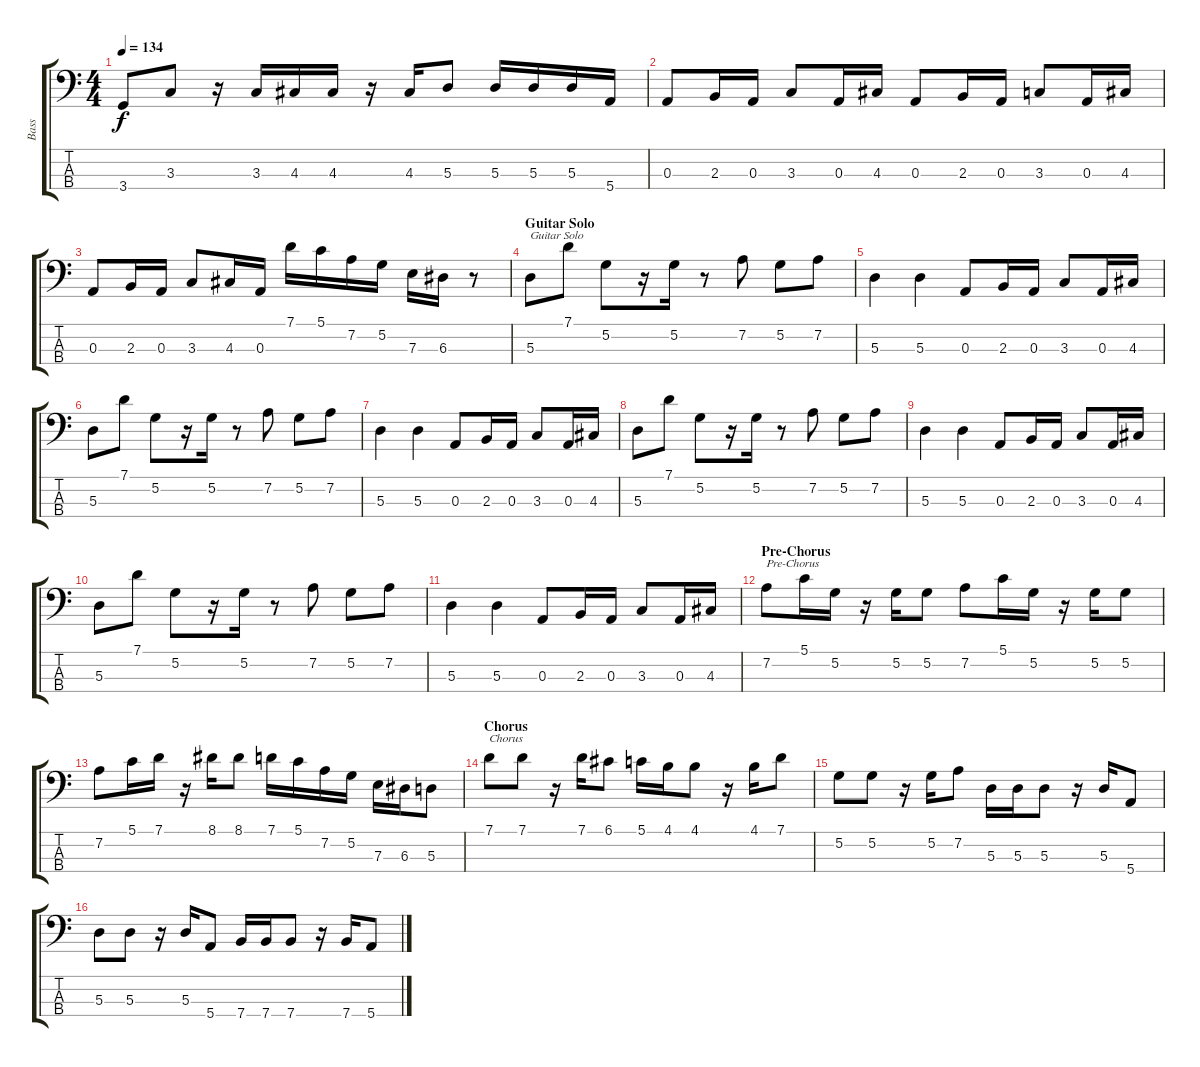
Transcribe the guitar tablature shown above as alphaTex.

\track ("Bass" "Bass") {instrument electricbasspick}
\staff {score tabs}
\tuning (G2 D2 A1 E1) {hide}
\ts (4 4)
\tempo 134
\clef f4
\ks c
3.4.8{dy f} 3.3.8 r.16 3.3.16 4.3.16 4.3.16 r.16 4.3.16 5.3.8 5.3.16 5.3.16 5.3.16 5.4.16 |
0.3.8 2.3.16 0.3.16 3.3.8 0.3.16 4.3.16 0.3.8 2.3.16 0.3.16 3.3.8 0.3.16 4.3.16 |
0.3.8 2.3.16 0.3.16 3.3.8 4.3.16 0.3.16 7.1.16 5.1.16 7.2.16 5.2.16 7.3.16 6.3.16 r.8 |
\section ("" "Guitar Solo")
5.3.8{txt "Guitar Solo"} 7.1.8 5.2.8 r.16 5.2.16 r.8 7.2.8 5.2.8 7.2.8 |
5.3.4 5.3.4 0.3.8 2.3.16 0.3.16 3.3.8 0.3.16 4.3.16 |
5.3.8 7.1.8 5.2.8 r.16 5.2.16 r.8 7.2.8 5.2.8 7.2.8 |
5.3.4 5.3.4 0.3.8 2.3.16 0.3.16 3.3.8 0.3.16 4.3.16 |
5.3.8 7.1.8 5.2.8 r.16 5.2.16 r.8 7.2.8 5.2.8 7.2.8 |
5.3.4 5.3.4 0.3.8 2.3.16 0.3.16 3.3.8 0.3.16 4.3.16 |
5.3.8 7.1.8 5.2.8 r.16 5.2.16 r.8 7.2.8 5.2.8 7.2.8 |
5.3.4 5.3.4 0.3.8 2.3.16 0.3.16 3.3.8 0.3.16 4.3.16 |
\section ("" "Pre-Chorus")
7.2.8{txt "Pre-Chorus"} 5.1.16 5.2.16 r.16 5.2.16 5.2.8 7.2.8 5.1.16 5.2.16 r.16 5.2.16 5.2.8 |
7.2.8 5.1.16 7.1.16 r.16 8.1.16 8.1.8 7.1.16 5.1.16 7.2.16 5.2.16 7.3.16 6.3.16 5.3.8 |
\section ("" "Chorus")
7.1.8{txt "Chorus"} 7.1.8 r.16 7.1.16 6.1.8 5.1.16 4.1.16 4.1.8 r.16 4.1.16 7.1.8 |
5.2.8 5.2.8 r.16 5.2.16 7.2.8 5.3.16 5.3.16 5.3.8 r.16 5.3.16 5.4.8 |
5.3.8 5.3.8 r.16 5.3.16 5.4.8 7.4.16 7.4.16 7.4.8 r.16 7.4.16 5.4.8
